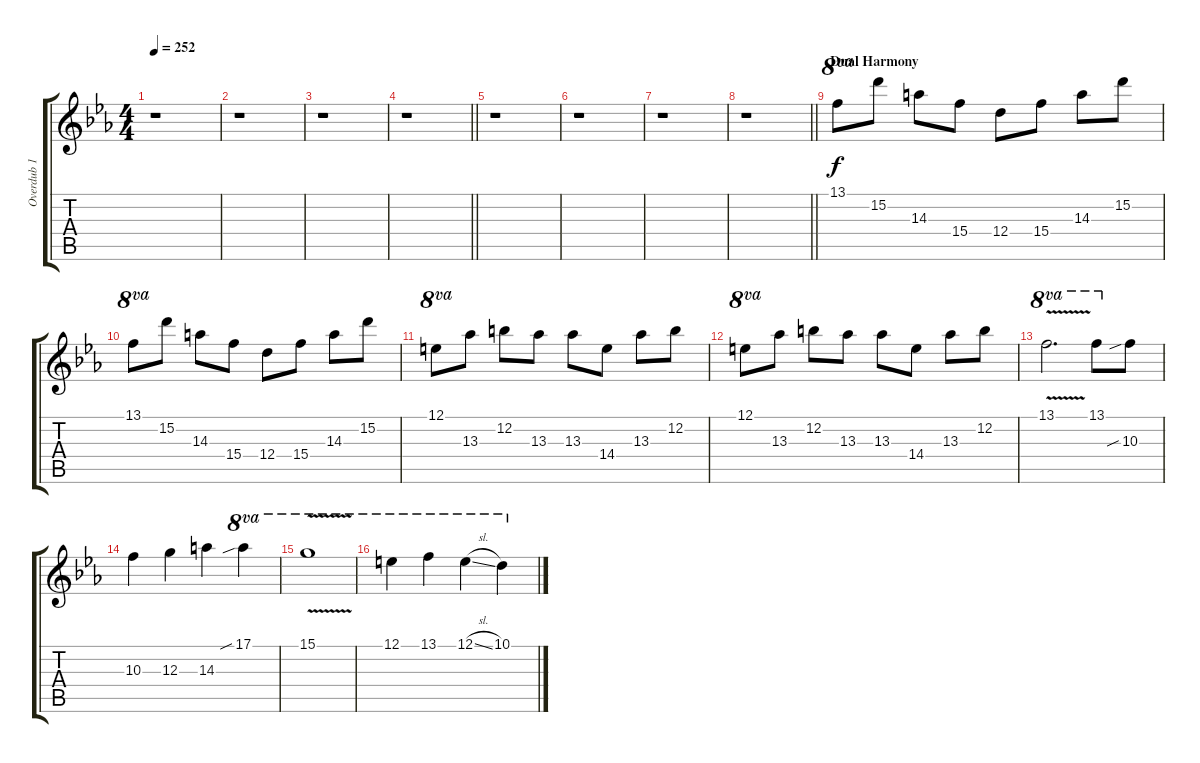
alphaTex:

\track ("Overdub 1" "Overdub 1") {instrument distortionguitar}
\staff {score tabs}
\tuning (E4 B3 G3 D3 A2 D2) {hide}
\ts (4 4)
\tempo 252
\clef g2
\ks eb
r.1{dy f} |
r.1 |
r.1 |
\barLineRight lightlight
r.1 |
r.1 |
r.1 |
r.1 |
\barLineRight lightlight
r.1 |
\section ("" "Dual Harmony")
13.1.8{ot 8va instrument distortionguitar} 15.2.8 14.3.8 15.4.8 12.4.8 15.4.8 14.3.8 15.2.8 |
13.1.8{ot 8va} 15.2.8 14.3.8 15.4.8 12.4.8 15.4.8 14.3.8 15.2.8 |
12.1.8{ot 8va} 13.3.8 12.2.8 13.3.8 13.3.8 14.4.8 13.3.8 12.2.8 |
12.1.8{ot 8va} 13.3.8 12.2.8 13.3.8 13.3.8 14.4.8 13.3.8 12.2.8 |
13.1{v}.2{d ot 8va} 13.1.8{ot 8va} 10.3{sib}.8 |
10.3.4 12.3.4 14.3.4 17.1{sib}.4{ot 8va} |
15.1{v}.1{ot 8va} |
12.1.4{ot 8va} 13.1.4{ot 8va} 12.1{sl}.4{ot 8va} 10.1.4{ot 8va}
